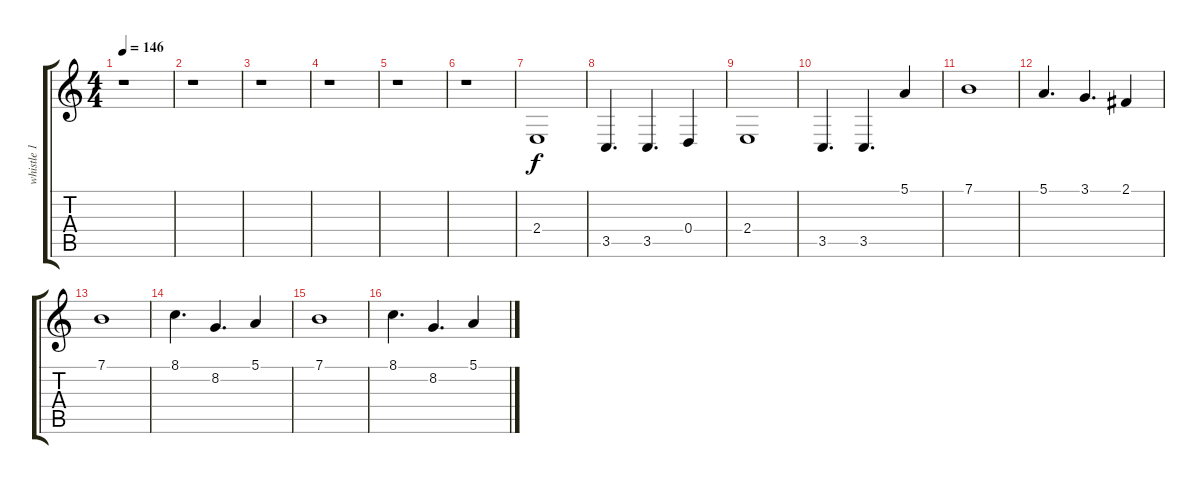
\track ("whistle 1" "whistle 1") {instrument whistle}
\staff {score tabs}
\tuning (E4 B3 G3 D3 A2 E2) {hide}
\ts (4 4)
\tempo 146
\clef g2
\ks c
r.1{dy f} |
r.1 |
r.1 |
r.1 |
r.1 |
r.1 |
2.4.1 |
3.5.4{d} 3.5.4{d} 0.4.4 |
2.4.1 |
3.5.4{d} 3.5.4{d} 5.1.4 |
7.1.1 |
5.1.4{d} 3.1.4{d} 2.1.4 |
7.1.1 |
8.1.4{d} 8.2.4{d} 5.1.4 |
7.1.1 |
8.1.4{d} 8.2.4{d} 5.1.4
